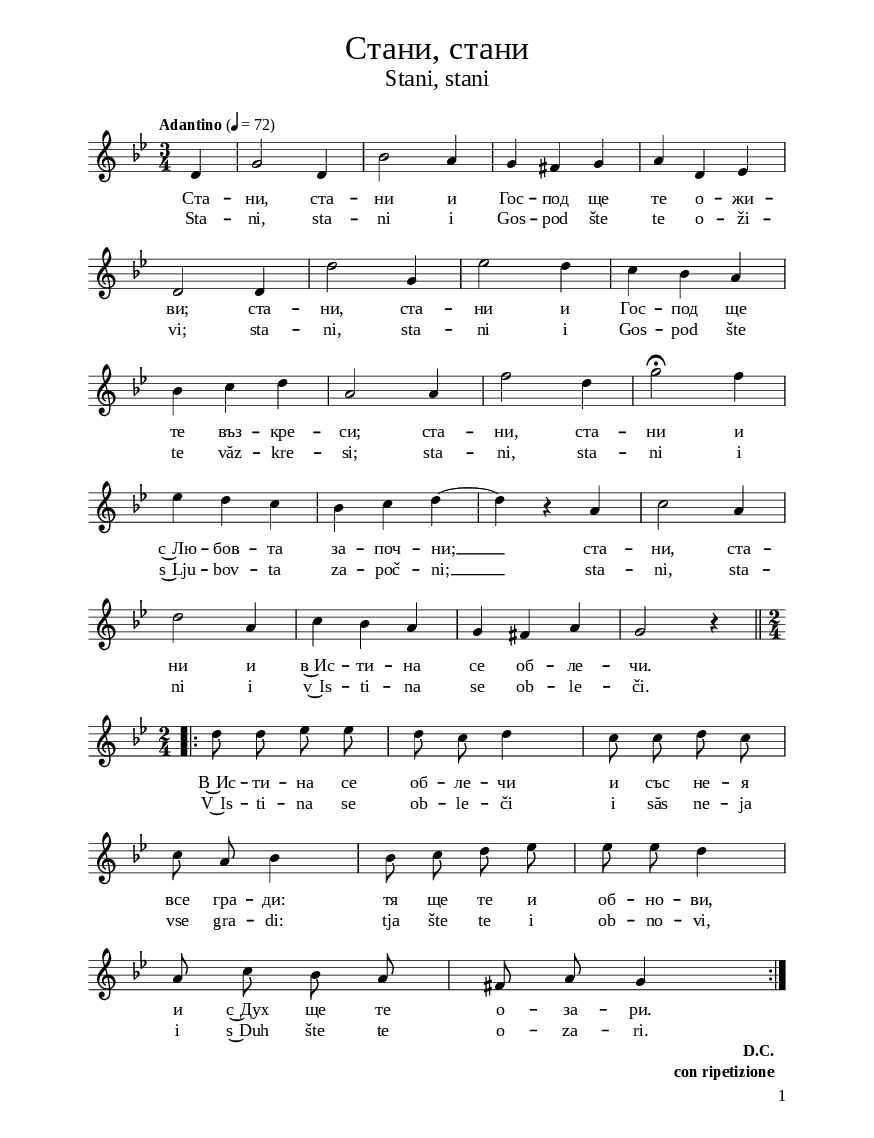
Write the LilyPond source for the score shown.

\version "2.24.1"

% include paper part and global functions
\include "include/globals.ily"

\bookpart {
  
     \label #'ref028
  \tocItem \markup "Стани, стани – Stani, stani"

  \include "include/bookpart-paper.ily"
  \score {
    \include "include/score-layout.ily"

    \new Voice \absolute {
      \clef treble
      \key g \minor
      \time 3/4
      \tempoFunc "Adantino" 4 "72"
      \autoBeamOff
      \partial 4
      d'4 | g'2 d'4 | bes'2 a'4 | g'4 fis' g' |  a'4 d' es'  \break
      d'2 d'4 |  d''2 g'4 | es''2 d''4 | c''4 bes' a' \break |
      bes'4 c'' d'' | a'2 a'4 | f''2 d''4 |  g''2 \fermata f''4 \break |
      es''4 d'' c'' | bes'4 c'' d'' ~ | d''4  r a' | c''2 a'4 \break |
      d''2 a'4 | c''4 bes' a' | g'4 fis' a' | g'2 r4 | \time 2/4 \break |
      \repeat volta 2 {
        \bar ".|:-||" d''8 d'' es'' es'' | d''8 c'' d''4 | c''8 c'' d'' c'' \break |
        c''8 a' bes'4 | bes'8 c'' d'' es'' | es''8 es'' d''4 \break |
        a'8 c'' bes' a' | fis'8 a' g'4   \break
      }
    }


    \addlyrics {
      Ста -- ни, ста -- ни и Гос -- под ще те о -- жи -- ви;
      ста -- ни, ста -- ни и Гос -- под ще те въз --
      кре -- си; ста -- ни, ста -- ни и с~Лю -- бов --
      та за -- поч -- ни; __ ста -- ни, ста -- ни и в~Ис
      -- ти -- на се об -- ле -- чи. В~Ис -- ти -- на
      се об -- ле -- чи и със не -- я все гра -- ди:
      тя ще те и об -- но -- ви, и с~Дух ще те о
      -- за -- ри.}
    \addlyrics {
      Sta -- ni, sta -- ni i Gos -- pod šte te o -- ži -- vi;
      sta -- ni, sta -- ni i Gos -- pod šte te văz --
      kre -- si; sta -- ni, sta -- ni i s~Lju -- bov --
      ta za -- poč -- ni; __ sta -- ni, sta -- ni i v~Is
      -- ti -- na se ob -- le -- či. V~Is -- ti -- na
      se ob -- le -- či i săs ne -- ja vse gra -- di:
      tja šte te i ob -- no -- vi, i s~Duh šte te o
      -- za -- ri.}

        \header {
          title = \titleFunc "Стани, стани" "Stani, stani"
        }

        \midi{}

      } % score

      \markup \dc-two "D.C." "con ripetizione"

      \pageBreak

      % include foreign translation(s) of the song
      \version "2.24.1"

\markup \fill-line { \fontsize #deTitleFontSize "Stehe auf, stehe auf" }
\markup \null
\markup \null
\markup \fontsize #deCoupletFontSize {
  \hspace #10
  \override #`(baseline-skip . ,deCoupletBaselineSkip)
  \column {
    \line { 1. Steh auf, steh auf }
    \line {   "   " und der Herr wird dich beleben; }
    \line {   "   " steh auf, steh auf}
    \line {   "   " und der Herr wird dich auferstehen lassen; }
    \line {   "   " steh auf, steh auf  }
    \line {   "   "und beginne mit Liebe;}
    \line {   "   "stehe auf, stehe auf }
    \line {   "   "und kleide dich in Wahrheit.}

    \line {   "   " }
    \line {  2. Kleide dich in Wahrheit}
    \line {   "   "und erbaue immer mit ihr,}
    \line {   "   "sie wird dich sogar erneuern}
    \line {   "   "und mit Geist dich erleuchten.}
    \line { " " }


  }
}












%---------------------------------------------------------------------


    } % bookpart
